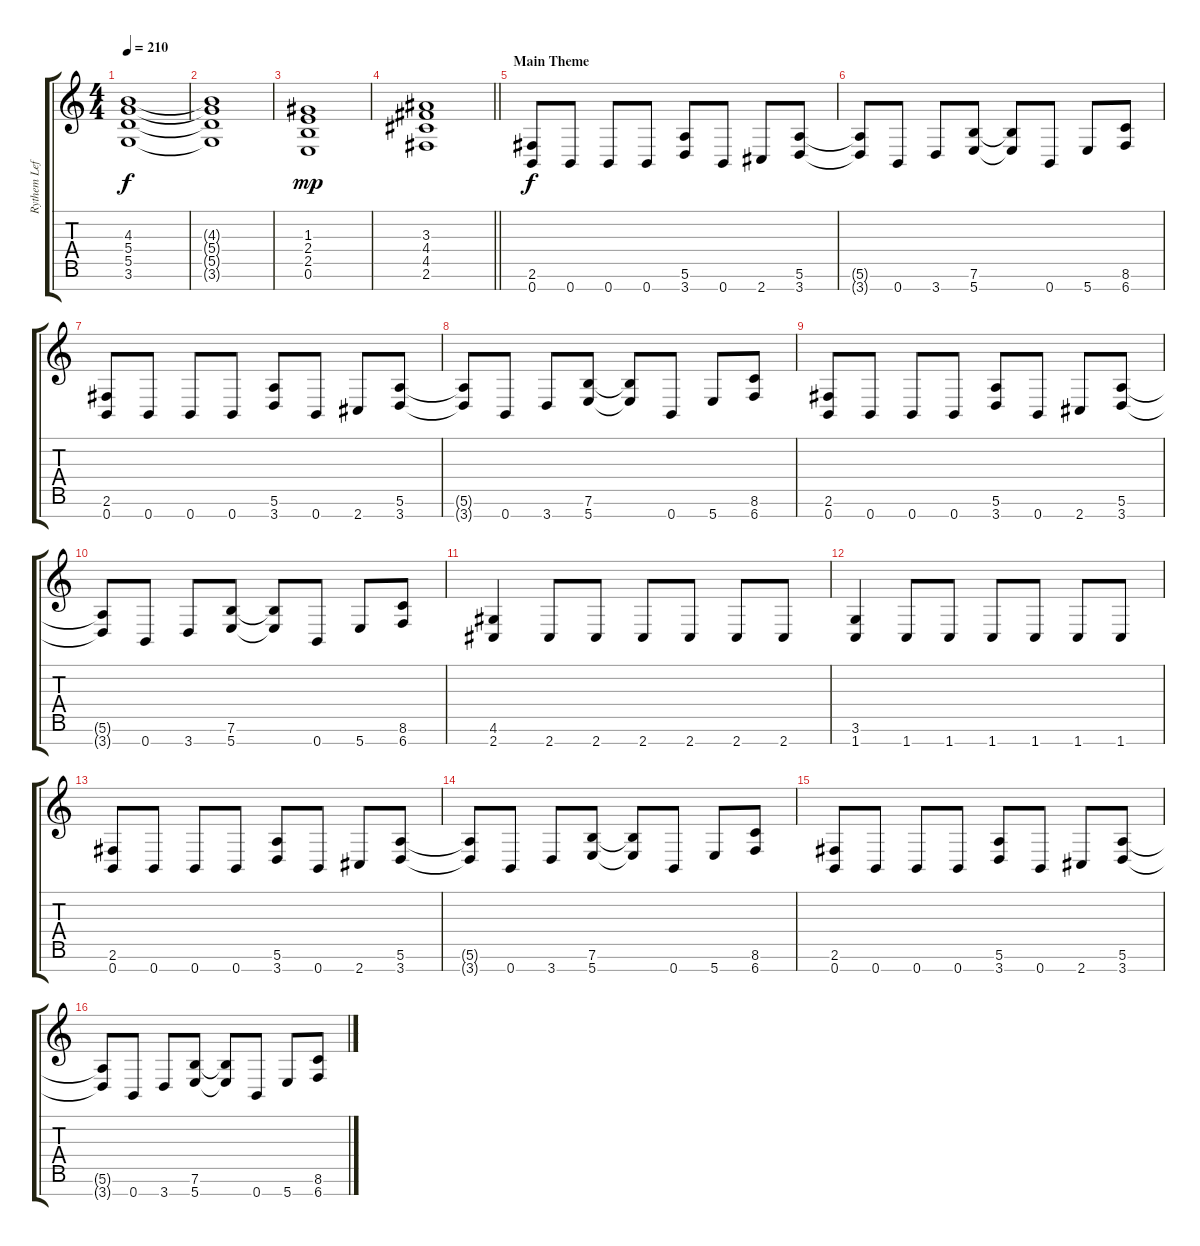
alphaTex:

\track ("Rythem Left" "Rythem Lef") {instrument distortionguitar}
\staff {score tabs}
\tuning (E4 B3 G3 D3 A2 E2 B1) {hide}
\ts (4 4)
\tempo 210
\clef g2
\ks c
(4.3 5.4 5.5 3.6).1{dy f} |
(4.3{t} 5.4{t} 5.5{t} 3.6{t}).1 |
(1.3 2.4 2.5 0.6).1{dy mp} |
\barLineRight lightlight
(3.3 4.4 4.5 2.6).1 |
\section ("" "Main Theme")
(2.6 0.7).8{dy f} 0.7.8 0.7.8 0.7.8 (5.6 3.7).8 0.7.8 2.7.8 (5.6 3.7).8 |
(5.6{t} 3.7{t}).8 0.7.8 3.7.8 (7.6 5.7).8 (7.6{t} 5.7{t}).8 0.7.8 5.7.8 (8.6 6.7).8 |
(2.6 0.7).8 0.7.8 0.7.8 0.7.8 (5.6 3.7).8 0.7.8 2.7.8 (5.6 3.7).8 |
(5.6{t} 3.7{t}).8 0.7.8 3.7.8 (7.6 5.7).8 (7.6{t} 5.7{t}).8 0.7.8 5.7.8 (8.6 6.7).8 |
(2.6 0.7).8 0.7.8 0.7.8 0.7.8 (5.6 3.7).8 0.7.8 2.7.8 (5.6 3.7).8 |
(5.6{t} 3.7{t}).8 0.7.8 3.7.8 (7.6 5.7).8 (7.6{t} 5.7{t}).8 0.7.8 5.7.8 (8.6 6.7).8 |
(4.6 2.7).4 2.7.8 2.7.8 2.7.8 2.7.8 2.7.8 2.7.8 |
(3.6 1.7).4 1.7.8 1.7.8 1.7.8 1.7.8 1.7.8 1.7.8 |
(2.6 0.7).8 0.7.8 0.7.8 0.7.8 (5.6 3.7).8 0.7.8 2.7.8 (5.6 3.7).8 |
(5.6{t} 3.7{t}).8 0.7.8 3.7.8 (7.6 5.7).8 (7.6{t} 5.7{t}).8 0.7.8 5.7.8 (8.6 6.7).8 |
(2.6 0.7).8 0.7.8 0.7.8 0.7.8 (5.6 3.7).8 0.7.8 2.7.8 (5.6 3.7).8 |
(5.6{t} 3.7{t}).8 0.7.8 3.7.8 (7.6 5.7).8 (7.6{t} 5.7{t}).8 0.7.8 5.7.8 (8.6 6.7).8
